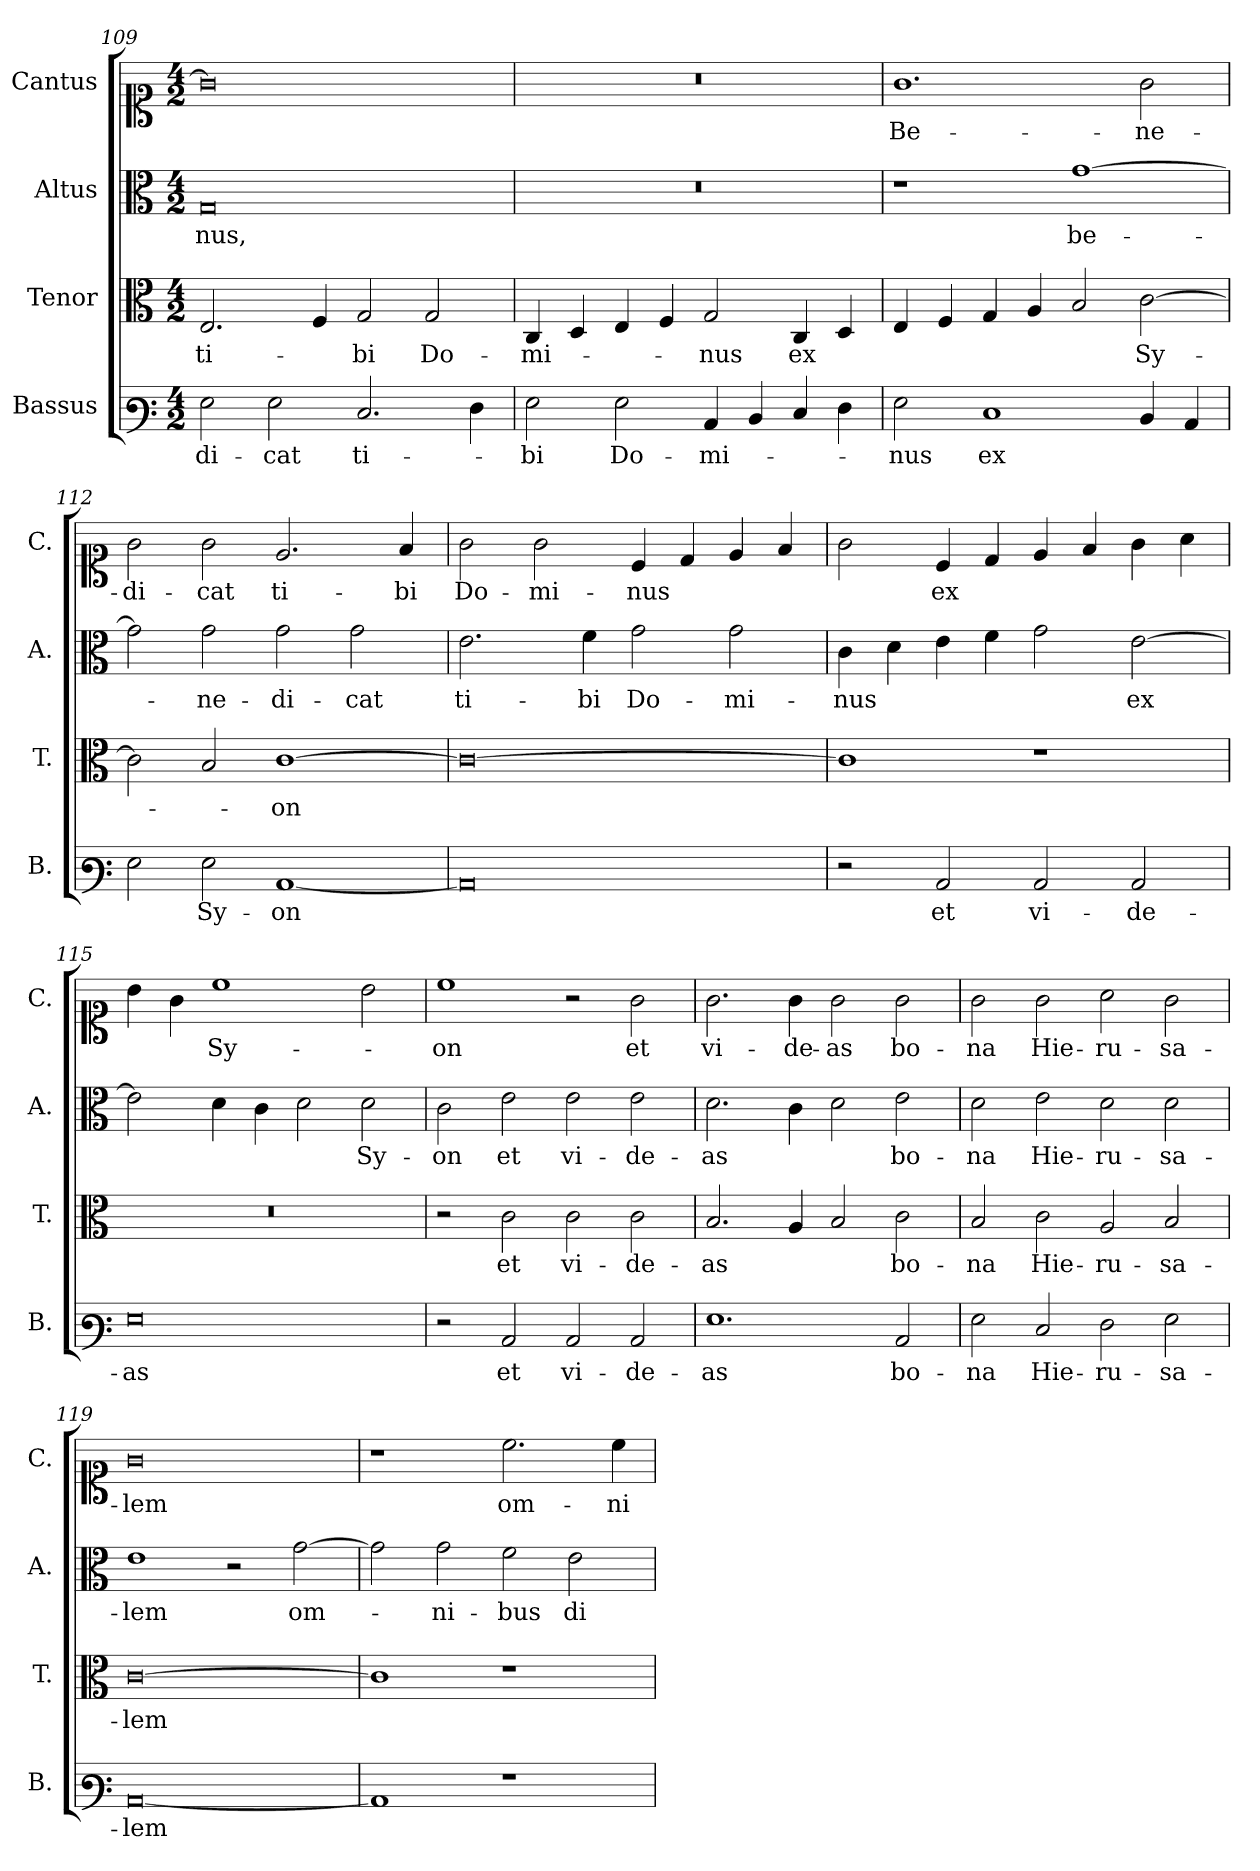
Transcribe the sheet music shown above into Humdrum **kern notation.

**kern	**text	**kern	**text	**kern	**text	**kern	**text
*part4	*part4	*part3	*part3	*part2	*part2	*part1	*part1
*staff4	*staff4	*staff3	*staff3	*staff2	*staff2	*staff1	*staff1
*I"Bassus	*	*I"Tenor	*	*I"Altus	*	*I"Cantus	*
*I'B.	*	*I'T.	*	*I'A.	*	*I'C.	*
!!LO:LB:g=z
*clefF3	*	*clefC3	*	*clefC3	*	*clefC1	*
*k[]	*	*k[]	*	*k[]	*	*k[]	*
*M4/2	*	*M4/2	*	*M4/2	*	*M4/2	*
=109	=109	=109	=109	=109	=109	=109	=109
2G\	-di-	2.E/	ti-	0G	-nus,	0g]	.
2G\	-cat	.	.	.	.	.	.
.	.	4F/	.	.	.	.	.
2.E/	ti-	2G/	bi	.	.	.	.
.	.	2G/	Do-	.	.	.	.
4F\	.	.	.	.	.	.	.
=110	=110	=110	=110	=110	=110	=110	=110
!	!	!	!	!LO:N:vis=1	!	!LO:N:vis=1	!
2G\	-bi	4C/	-mi-	0r	.	0r	.
.	.	4D/	.	.	.	.	.
2G\	Do-	4E/	.	.	.	.	.
.	.	4F/	.	.	.	.	.
4C/	-mi-	2G/	-nus	.	.	.	.
4D/	.	.	.	.	.	.	.
4E/	.	4C/	ex	.	.	.	.
4F\	.	4D/	.	.	.	.	.
=111	=111	=111	=111	=111	=111	=111	=111
2G\	-nus	4E/	.	1r	.	1.g	Be-
.	.	4F/	.	.	.	.	.
1E	ex	4G/	.	.	.	.	.
.	.	4A/	.	.	.	.	.
.	.	2B/	.	[1g	be-	.	.
4D/	.	[2c\	Sy-	.	.	2g\	-ne-
4C/	.	.	.	.	.	.	.
=112	=112	=112	=112	=112	=112	=112	=112
2G\	.	2c\]	.	2g\]	.	2g\	-di-
2G\	Sy-	2B/	.	2g\	-ne-	2g\	-cat
[1C	-on	[1c	-on	2g\	-di-	2.e/	ti-
.	.	.	.	2g\	-cat	.	.
.	.	.	.	.	.	4f/	bi
!!LO:PB:g=z
=113	=113	=113	=113	=113	=113	=113	=113
0C]	.	0c_	.	2.e\	ti-	2g\	Do-
.	.	.	.	.	.	2g\	-mi-
.	.	.	.	4f\	-bi	.	.
.	.	.	.	2g\	Do-	4c/	-nus
.	.	.	.	.	.	4d/	.
.	.	.	.	2g\	-mi-	4e/	.
.	.	.	.	.	.	4f/	.
=114	=114	=114	=114	=114	=114	=114	=114
2r	.	1c]	.	4c\	-nus	2g\	.
.	.	.	.	4d\	.	.	.
2C/	et	.	.	4e\	.	4c/	ex
.	.	.	.	4f\	.	4d/	.
2C/	vi-	1r	.	2g\	.	4e/	.
.	.	.	.	.	.	4f/	.
2C/	-de-	.	.	[2e\	ex	4g\	.
.	.	.	.	.	.	4a\	.
=115	=115	=115	=115	=115	=115	=115	=115
!	!	!LO:N:vis=1	!	!	!	!	!
0G	-as	0r	.	2e\]	.	4b\	.
.	.	.	.	.	.	4g\	.
.	.	.	.	4d\	.	1cc	Sy-
.	.	.	.	4c\	.	.	.
.	.	.	.	2d\	.	.	.
.	.	.	.	2d\	Sy-	2b\	.
=116	=116	=116	=116	=116	=116	=116	=116
2r	.	2r	.	2c\	-on	1cc	-on
2C/	et	2c\	et	2e\	et	.	.
2C/	vi-	2c\	vi-	2e\	vi-	2r	.
2C/	-de-	2c\	-de-	2e\	-de-	2g\	et
!!LO:LB:g=z
=117	=117	=117	=117	=117	=117	=117	=117
1.G	-as	2.B/	-as	2.d\	-as	2.g\	vi-
.	.	4A/	.	4c\	.	4g\	-de-
.	.	2B/	.	2d\	.	2g\	-as
2C/	bo-	2c\	bo-	2e\	bo-	2g\	bo-
=118	=118	=118	=118	=118	=118	=118	=118
2G\	-na	2B/	-na	2d\	-na	2g\	-na
2E/	Hie-	2c\	Hie-	2e\	Hie-	2g\	Hie-
2F\	-ru-	2A/	-ru-	2d\	-ru-	2a\	-ru-
2G\	-sa-	2B/	-sa-	2d\	-sa-	2g\	-sa-
=119	=119	=119	=119	=119	=119	=119	=119
[0C	-lem	[0c	-lem	1e	-lem	0g	-lem
.	.	.	.	2r	.	.	.
.	.	.	.	[2g\	om-	.	.
=120	=120	=120	=120	=120	=120	=120	=120
1C]	.	1c]	.	2g\]	.	1r	.
.	.	.	.	2g\	-ni-	.	.
1r	.	1r	.	2f\	-bus	2.cc\	om-
.	.	.	.	2e\	di-	.	.
.	.	.	.	.	.	4cc\	-ni-
=	=	=	=	=	=	=	=
*-	*-	*-	*-	*-	*-	*-	*-
